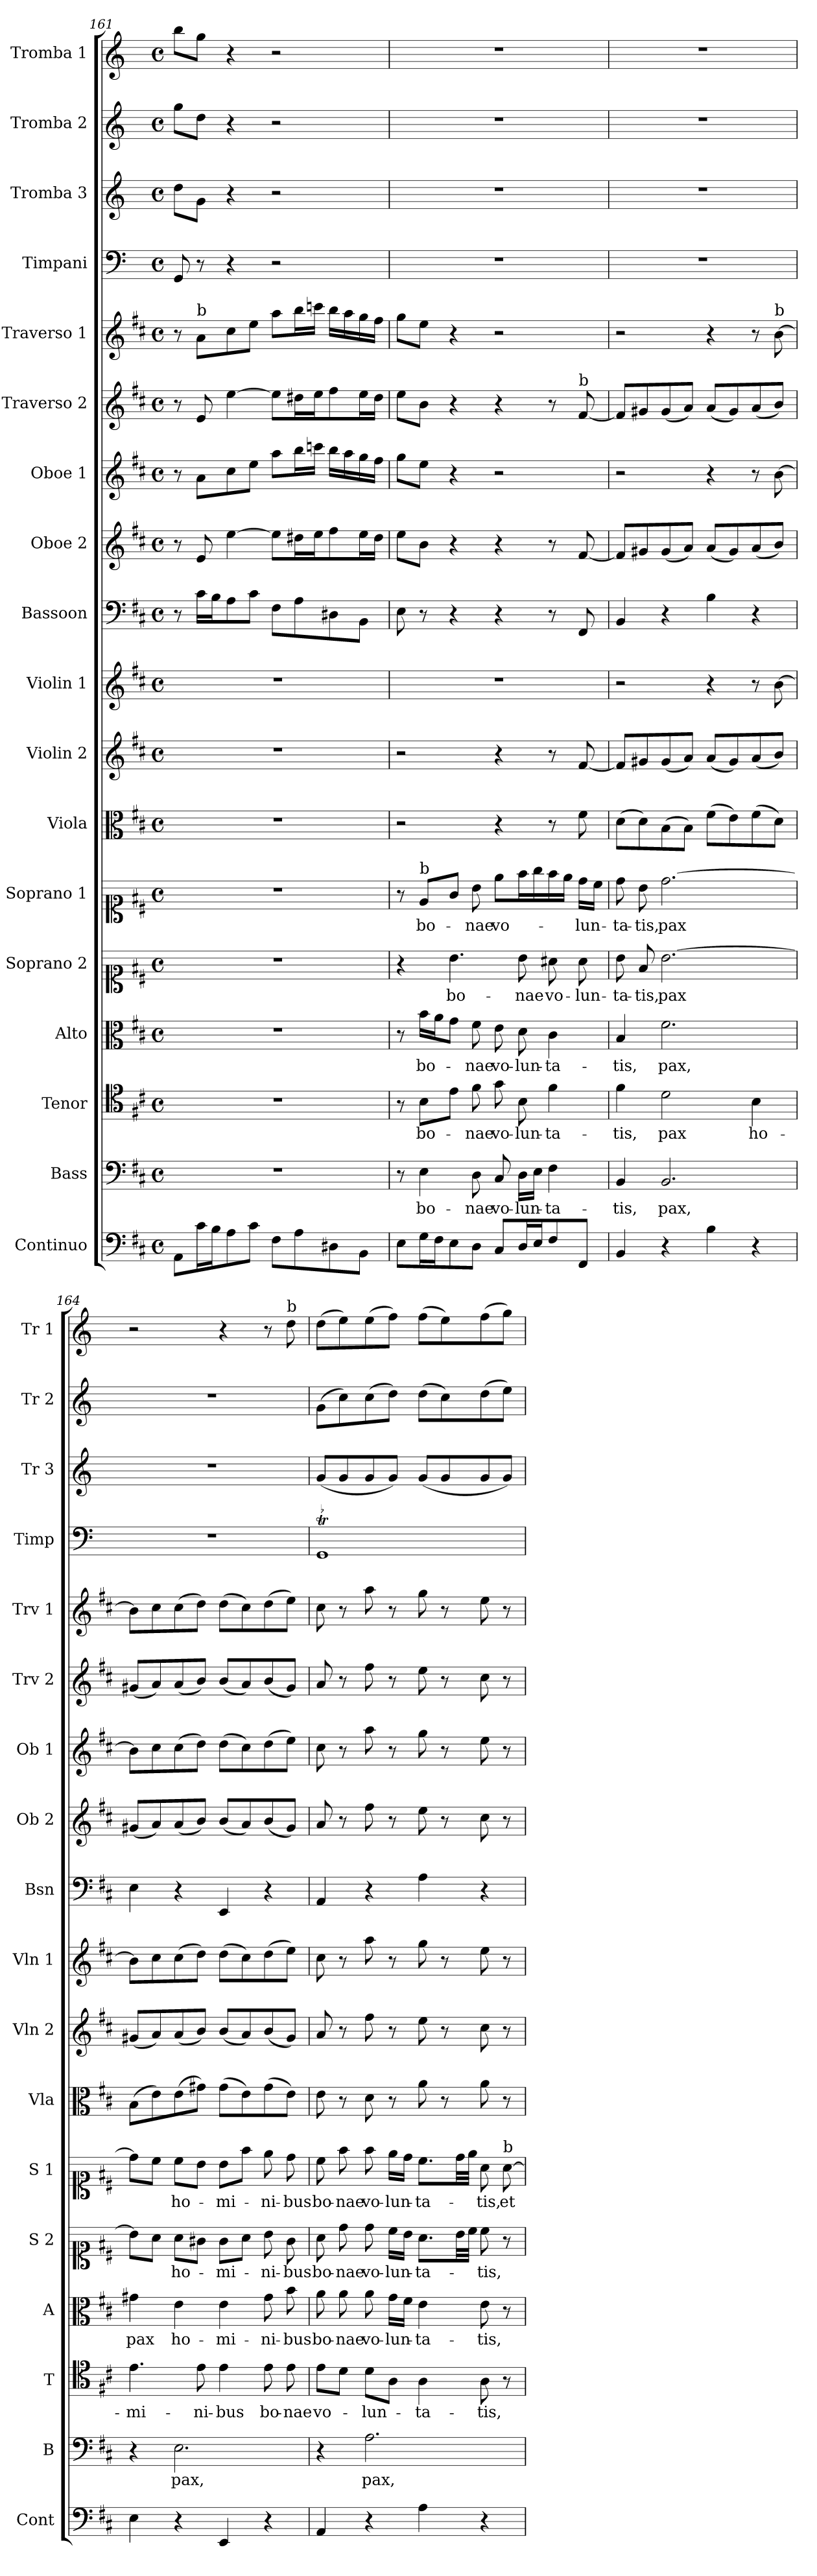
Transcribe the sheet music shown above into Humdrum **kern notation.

**kern	**kern	**text	**kern	**text	**kern	**text	**kern	**text	**kern	**text	**kern	**kern	**kern	**kern	**kern	**kern	**kern	**kern	**kern	**kern	**kern	**kern
*part18	*part17	*part17	*part16	*part16	*part15	*part15	*part14	*part14	*part13	*part13	*part12	*part11	*part10	*part9	*part8	*part7	*part6	*part5	*part4	*part3	*part2	*part1
*staff18	*staff17	*staff17	*staff16	*staff16	*staff15	*staff15	*staff14	*staff14	*staff13	*staff13	*staff12	*staff11	*staff10	*staff9	*staff8	*staff7	*staff6	*staff5	*staff4	*staff3	*staff2	*staff1
*I"Continuo	*I"Bass	*	*I"Tenor	*	*I"Alto	*	*I"Soprano 2	*	*I"Soprano 1	*	*I"Viola	*I"Violin 2	*I"Violin 1	*I"Bassoon	*I"Oboe 2	*I"Oboe 1	*I"Traverso 2	*I"Traverso 1	*I"Timpani	*I"Tromba 3	*I"Tromba 2	*I"Tromba 1
*I'Cont	*I'B	*	*I'T	*	*I'A	*	*I'S 2	*	*I'S 1	*	*I'Vla	*I'Vln 2	*I'Vln 1	*I'Bsn	*I'Ob 2	*I'Ob 1	*I'Trv 2	*I'Trv 1	*I'Timp	*I'Tr 3	*I'Tr 2	*I'Tr 1
!!LO:PB:g=z
*clefF4	*clefF4	*	*clefC4	*	*clefC3	*	*clefC1	*	*clefC1	*	*clefC3	*clefG2	*clefG2	*clefF4	*clefG2	*clefG2	*clefG2	*clefG2	*clefF4	*clefG2	*clefG2	*clefG2
*	*	*	*	*	*	*	*	*	*	*	*	*	*	*	*	*	*	*	*ITrd-1c-2	*ITrd-1c-2	*ITrd-1c-2	*ITrd-1c-2
*k[f#c#]	*k[f#c#]	*	*k[f#c#]	*	*k[f#c#]	*	*k[f#c#]	*	*k[f#c#]	*	*k[f#c#]	*k[f#c#]	*k[f#c#]	*k[f#c#]	*k[f#c#]	*k[f#c#]	*k[f#c#]	*k[f#c#]	*k[f#c#]	*k[f#c#]	*k[f#c#]	*k[f#c#]
*M4/4	*M4/4	*	*M4/4	*	*M4/4	*	*M4/4	*	*M4/4	*	*M4/4	*M4/4	*M4/4	*M4/4	*M4/4	*M4/4	*M4/4	*M4/4	*M4/4	*M4/4	*M4/4	*M4/4
*met(c)	*met(c)	*	*met(c)	*	*met(c)	*	*met(c)	*	*met(c)	*	*met(c)	*met(c)	*met(c)	*met(c)	*met(c)	*met(c)	*met(c)	*met(c)	*met(c)	*met(c)	*met(c)	*met(c)
=161	=161	=161	=161	=161	=161	=161	=161	=161	=161	=161	=161	=161	=161	=161	=161	=161	=161	=161	=161	=161	=161	=161
8AA\L	1r	.	1r	.	1r	.	1r	.	1r	.	1r	1r	1r	8r	8r	8r	8r	8r	8AA/	8ee\L	8aa\L	8ccc#\L
!	!	!	!	!	!	!	!	!	!	!	!	!	!	!	!	!	!	!LO:TX:a:t=b	!	!	!	!
16c#\L	.	.	.	.	.	.	.	.	.	.	.	.	.	16c#\LL	8e/	8a\L	8e/	8a\L	8r	8a\J	8ee\J	8aa\J
16B\J	.	.	.	.	.	.	.	.	.	.	.	.	.	16B\J	.	.	.	.	.	.	.	.
8A\	.	.	.	.	.	.	.	.	.	.	.	.	.	8A\	[4ee\	8cc#\	[4ee\	8cc#\	4r	4r	4r	4r
8c#\J	.	.	.	.	.	.	.	.	.	.	.	.	.	8c#\J	.	8ee\J	.	8ee\J	.	.	.	.
8F#\L	.	.	.	.	.	.	.	.	.	.	.	.	.	8F#\L	8ee\L]	8aa\L	8ee\L]	8aa\L	2r	2r	2r	2r
8A\	.	.	.	.	.	.	.	.	.	.	.	.	.	8A\	16dd#X\L	16bb\L	16dd#X\L	16bb\L	.	.	.	.
.	.	.	.	.	.	.	.	.	.	.	.	.	.	.	16ee\J	16cccn\JJ	16ee\J	16cccn\JJ	.	.	.	.
8D#X\	.	.	.	.	.	.	.	.	.	.	.	.	.	8D#X\	8ff#\	16bb\LL	8ff#\	16bb\LL	.	.	.	.
.	.	.	.	.	.	.	.	.	.	.	.	.	.	.	.	16aa\	.	16aa\	.	.	.	.
8BB\J	.	.	.	.	.	.	.	.	.	.	.	.	.	8BB\J	16ee\L	16gg\	16ee\L	16gg\	.	.	.	.
.	.	.	.	.	.	.	.	.	.	.	.	.	.	.	16dd#\JJ	16ff#\JJ	16dd#\JJ	16ff#\JJ	.	.	.	.
=162	=162	=162	=162	=162	=162	=162	=162	=162	=162	=162	=162	=162	=162	=162	=162	=162	=162	=162	=162	=162	=162	=162
8E\L	8r	.	8r	.	8r	.	4r	.	8r	.	2r	2r	1r	8E\	8ee\L	8gg\L	8ee\L	8gg\L	1r	1r	1r	1r
!	!	!	!	!	!	!	!	!	!LO:TX:a:t=b	!	!	!	!	!	!	!	!	!	!	!	!	!
!	!	!LO:LY:b	!	!LO:LY:b	!	!LO:LY:b	!	!	!	!LO:LY:b	!	!	!	!	!	!	!	!	!	!	!	!
16G\L	4E\	bo-	8B\L	bo-	16b\LL	bo-	.	.	8e/L	bo-	.	.	.	8r	8b\J	8ee\J	8b\J	8ee\J	.	.	.	.
16F#\J	.	.	.	.	16a\J	.	.	.	.	.	.	.	.	.	.	.	.	.	.	.	.	.
!	!	!	!	!	!	!	!	!LO:LY:b	!	!	!	!	!	!	!	!	!	!	!	!	!	!
8E\	.	.	8e\J	.	8g\J	.	4.b\	bo-	8g/J	.	.	.	.	4r	4r	4r	4r	4r	.	.	.	.
!	!	!LO:LY:b	!	!LO:LY:b	!	!LO:LY:b	!	!	!	!LO:LY:b	!	!	!	!	!	!	!	!	!	!	!	!
8D\J	8D\	-nae	8f#\	-nae	8f#\	-nae	.	.	8b\	-nae	.	.	.	.	.	.	.	.	.	.	.	.
!	!	!LO:LY:b	!	!LO:LY:b	!	!LO:LY:b	!	!	!	!LO:LY:b	!	!	!	!	!	!	!	!	!	!	!	!
8C#/L	8C#/	vo-	8g\	vo-	8e\	vo-	.	.	8ee\L	vo-	4r	4r	.	4r	4r	2r	4r	2r	.	.	.	.
!	!	!LO:LY:b	!	!LO:LY:b	!	!LO:LY:b	!	!LO:LY:b	!	!	!	!	!	!	!	!	!	!	!	!	!	!
16D/L	16D\LL	-lun-	8B\	-lun-	8d\	-lun-	8b\	-nae	16ff#\L	.	.	.	.	.	.	.	.	.	.	.	.	.
16E/J	16E\JJ	.	.	.	.	.	.	.	16gg\	.	.	.	.	.	.	.	.	.	.	.	.	.
!	!	!LO:LY:b	!	!LO:LY:b	!	!LO:LY:b	!	!LO:LY:b	!	!	!	!	!	!	!	!	!	!	!	!	!	!
8F#/	4F#\	-ta-	4f#\	-ta-	4c#\	-ta-	8a#X\	vo-	16ff#\	.	8r	8r	.	8r	8r	.	8r	.	.	.	.	.
.	.	.	.	.	.	.	.	.	16ee\JJ	.	.	.	.	.	.	.	.	.	.	.	.	.
!	!	!	!	!	!	!	!	!	!	!	!	!	!	!	!	!	!LO:TX:a:t=b	!	!	!	!	!
!	!	!	!	!	!	!	!	!LO:LY:b	!	!LO:LY:b	!	!	!	!	!	!	!	!	!	!	!	!
8FF#/J	.	.	.	.	.	.	8a#\	-lun-	16dd\LL	-lun-	8f#\	[8f#/	.	8FF#/	[8f#/	.	[8f#/	.	.	.	.	.
.	.	.	.	.	.	.	.	.	16cc#\JJ	.	.	.	.	.	.	.	.	.	.	.	.	.
=163	=163	=163	=163	=163	=163	=163	=163	=163	=163	=163	=163	=163	=163	=163	=163	=163	=163	=163	=163	=163	=163	=163
!	!	!LO:LY:b	!	!LO:LY:b	!	!LO:LY:b	!	!LO:LY:b	!	!LO:LY:b	!	!	!	!	!	!	!	!	!	!	!	!
4BB/	4BB/	-tis,	4f#\	-tis,	4B/	-tis,	8b\	-ta-	8dd\	-ta-	(8d\L	8f#/L]	2r	4BB/	8f#/L]	2r	8f#/L]	2r	1r	1r	1r	1r
!	!	!	!	!	!	!	!	!LO:LY:b	!	!LO:LY:b	!	!	!	!	!	!	!	!	!	!	!	!
.	.	.	.	.	.	.	8f#/	-tis,	8b\	-tis,	8d\)	8g#X/	.	.	8g#X/	.	8g#X/	.	.	.	.	.
!	!	!LO:LY:b	!	!LO:LY:b	!	!LO:LY:b	!	!LO:LY:b	!	!LO:LY:b	!	!	!	!	!	!	!	!	!	!	!	!
4r	2.BB/	pax,	2d\	pax	2.f#\	pax,	[2.b\	pax	[2.dd\	pax	(8B\	(8g#/	.	4r	(8g#/	.	(8g#/	.	.	.	.	.
.	.	.	.	.	.	.	.	.	.	.	8B\J)	8a/J)	.	.	8a/J)	.	8a/J)	.	.	.	.	.
4B\	.	.	.	.	.	.	.	.	.	.	(8f#\L	(8a/L	4r	4B\	(8a/L	4r	(8a/L	4r	.	.	.	.
.	.	.	.	.	.	.	.	.	.	.	8e\)	8g#/)	.	.	8g#/)	.	8g#/)	.	.	.	.	.
!	!	!	!	!LO:LY:b	!	!	!	!	!	!	!	!	!	!	!	!	!	!	!	!	!	!
4r	.	.	4B\	ho-	.	.	.	.	.	.	(8f#\	(8a/	8r	4r	(8a/	8r	(8a/	8r	.	.	.	.
!	!	!	!	!	!	!	!	!	!	!	!	!	!	!	!	!	!	!LO:TX:a:t=b	!	!	!	!
.	.	.	.	.	.	.	.	.	.	.	8d\J)	8b/J)	[8b\	.	8b/J)	[8b\	8b/J)	[8b\	.	.	.	.
=164	=164	=164	=164	=164	=164	=164	=164	=164	=164	=164	=164	=164	=164	=164	=164	=164	=164	=164	=164	=164	=164	=164
!	!	!	!	!LO:LY:b	!	!LO:LY:b	!	!	!	!	!	!	!	!	!	!	!	!	!	!	!	!
4E\	4r	.	4.e\	-mi-	4g#X\	pax	8b\L]	.	8dd\L]	.	(8B\L	(8g#X/L	8b\L]	4E\	(8g#X/L	8b\L]	(8g#X/L	8b\L]	1r	1r	1r	2r
.	.	.	.	.	.	.	8a\J	.	8cc#\J	.	8e\)	8a/)	8cc#\	.	8a/)	8cc#\	8a/)	8cc#\	.	.	.	.
!	!	!LO:LY:b	!	!	!	!LO:LY:b	!	!LO:LY:b	!	!LO:LY:b	!	!	!	!	!	!	!	!	!	!	!	!
4r	2.E\	pax,	.	.	4e\	ho-	8a\L	ho-	8cc#\L	ho-	(8e\	(8a/	(8cc#\	4r	(8a/	(8cc#\	(8a/	(8cc#\	.	.	.	.
!	!	!	!	!LO:LY:b	!	!	!	!	!	!	!	!	!	!	!	!	!	!	!	!	!	!
.	.	.	8e\	-ni-	.	.	8g#X\J	.	8b\J	.	8g#X\J)	8b/J)	8dd\J)	.	8b/J)	8dd\J)	8b/J)	8dd\J)	.	.	.	.
!	!	!	!	!LO:LY:b	!	!LO:LY:b	!	!LO:LY:b	!	!LO:LY:b	!	!	!	!	!	!	!	!	!	!	!	!
4EE/	.	.	4e\	-bus	4e\	-mi-	8g#\L	-mi-	8b\L	-mi-	(8g#\L	(8b/L	(8dd\L	4EE/	(8b/L	(8dd\L	(8b/L	(8dd\L	.	.	.	4r
.	.	.	.	.	.	.	8a\J	.	8ff#\J	.	8e\)	8a/)	8cc#\)	.	8a/)	8cc#\)	8a/)	8cc#\)	.	.	.	.
!	!	!	!	!LO:LY:b	!	!LO:LY:b	!	!LO:LY:b	!	!LO:LY:b	!	!	!	!	!	!	!	!	!	!	!	!
4r	.	.	8e\	bo-	8g#\	-ni-	8b\	-ni-	8ee\	-ni-	(8g#\	(8b/	(8dd\	4r	(8b/	(8dd\	(8b/	(8dd\	.	.	.	8r
!	!	!	!	!	!	!	!	!	!	!	!	!	!	!	!	!	!	!	!	!	!	!LO:TX:a:t=b
!	!	!	!	!LO:LY:b	!	!LO:LY:b	!	!LO:LY:b	!	!LO:LY:b	!	!	!	!	!	!	!	!	!	!	!	!
.	.	.	8e\	-nae	8b\	-bus	8g#\	-bus	8dd\	-bus	8e\J)	8g#/J)	8ee\J)	.	8g#/J)	8ee\J)	8g#/J)	8ee\J)	.	.	.	8ee\
!!LO:PB:g=z
=165	=165	=165	=165	=165	=165	=165	=165	=165	=165	=165	=165	=165	=165	=165	=165	=165	=165	=165	=165	=165	=165	=165
!	!	!	!	!LO:LY:b	!	!LO:LY:b	!	!LO:LY:b	!	!LO:LY:b	!	!	!	!	!	!	!	!	!	!	!	!
4AA/	4r	.	8e\L	vo-	8a\	bo-	8a\	bo-	8cc#\	bo-	8e\	8a/	8cc#\	4AA/	8a/	8cc#\	8a/	8cc#\	1AAt	(8a/L	(8a\L	(8ee\L
!	!	!	!	!	!	!LO:LY:b	!	!LO:LY:b	!	!LO:LY:b	!	!	!	!	!	!	!	!	!	!	!	!
.	.	.	8d\J	.	8a\	-nae	8dd\	-nae	8ff#\	-nae	8r	8r	8r	.	8r	8r	8r	8r	.	8a/	8dd\)	8ff#\)
!	!	!LO:LY:b	!	!LO:LY:b	!	!LO:LY:b	!	!LO:LY:b	!	!LO:LY:b	!	!	!	!	!	!	!	!	!	!	!	!
4r	2.A\	pax,	8d\L	-lun-	8a\	vo-	8dd\	vo-	8ff#\	vo-	8d\	8ff#\	8aa\	4r	8ff#\	8aa\	8ff#\	8aa\	.	8a/	(8dd\	(8ff#\
!	!	!	!	!	!	!LO:LY:b	!	!LO:LY:b	!	!LO:LY:b	!	!	!	!	!	!	!	!	!	!	!	!
.	.	.	8A\J	.	16g\LL	-lun-	16cc#\LL	-lun-	16ee\LL	-lun-	8r	8r	8r	.	8r	8r	8r	8r	.	8a/J)	8ee\J)	8gg\J)
.	.	.	.	.	16f#\JJ	.	16b\JJ	.	16dd\JJ	.	.	.	.	.	.	.	.	.	.	.	.	.
!	!	!	!	!LO:LY:b	!	!LO:LY:b	!	!LO:LY:b	!	!LO:LY:b	!	!	!	!	!	!	!	!	!	!	!	!
4A\	.	.	4A\	-ta-	4e\	-ta-	8.a\L	-ta-	8.cc#\L	-ta-	8a\	8ee\	8gg\	4A\	8ee\	8gg\	8ee\	8gg\	.	(8a/L	(8ee\L	(8gg\L
.	.	.	.	.	.	.	.	.	.	.	8r	8r	8r	.	8r	8r	8r	8r	.	8a/	8dd\)	8ff#\)
.	.	.	.	.	.	.	32b\LL	.	32dd\LL	.	.	.	.	.	.	.	.	.	.	.	.	.
.	.	.	.	.	.	.	32cc#\JJJ	.	32ee\JJJ	.	.	.	.	.	.	.	.	.	.	.	.	.
!	!	!	!	!LO:LY:b	!	!LO:LY:b	!	!LO:LY:b	!	!LO:LY:b	!	!	!	!	!	!	!	!	!	!	!	!
4r	.	.	8A\	-tis,	8e\	-tis,	8cc#\	-tis,	8a\	-tis,	8a\	8cc#\	8ee\	4r	8cc#\	8ee\	8cc#\	8ee\	.	8a/	(8ee\	(8gg\
!	!	!	!	!	!	!	!	!	!LO:TX:a:t=b	!	!	!	!	!	!	!	!	!	!	!	!	!
!	!	!	!	!	!	!	!	!	!	!LO:LY:b	!	!	!	!	!	!	!	!	!	!	!	!
.	.	.	8r	.	8r	.	8r	.	[8a\	et	8r	8r	8r	.	8r	8r	8r	8r	.	8a/J)	8ff#\J)	8aa\J)
=	=	=	=	=	=	=	=	=	=	=	=	=	=	=	=	=	=	=	=	=	=	=
*-	*-	*-	*-	*-	*-	*-	*-	*-	*-	*-	*-	*-	*-	*-	*-	*-	*-	*-	*-	*-	*-	*-
